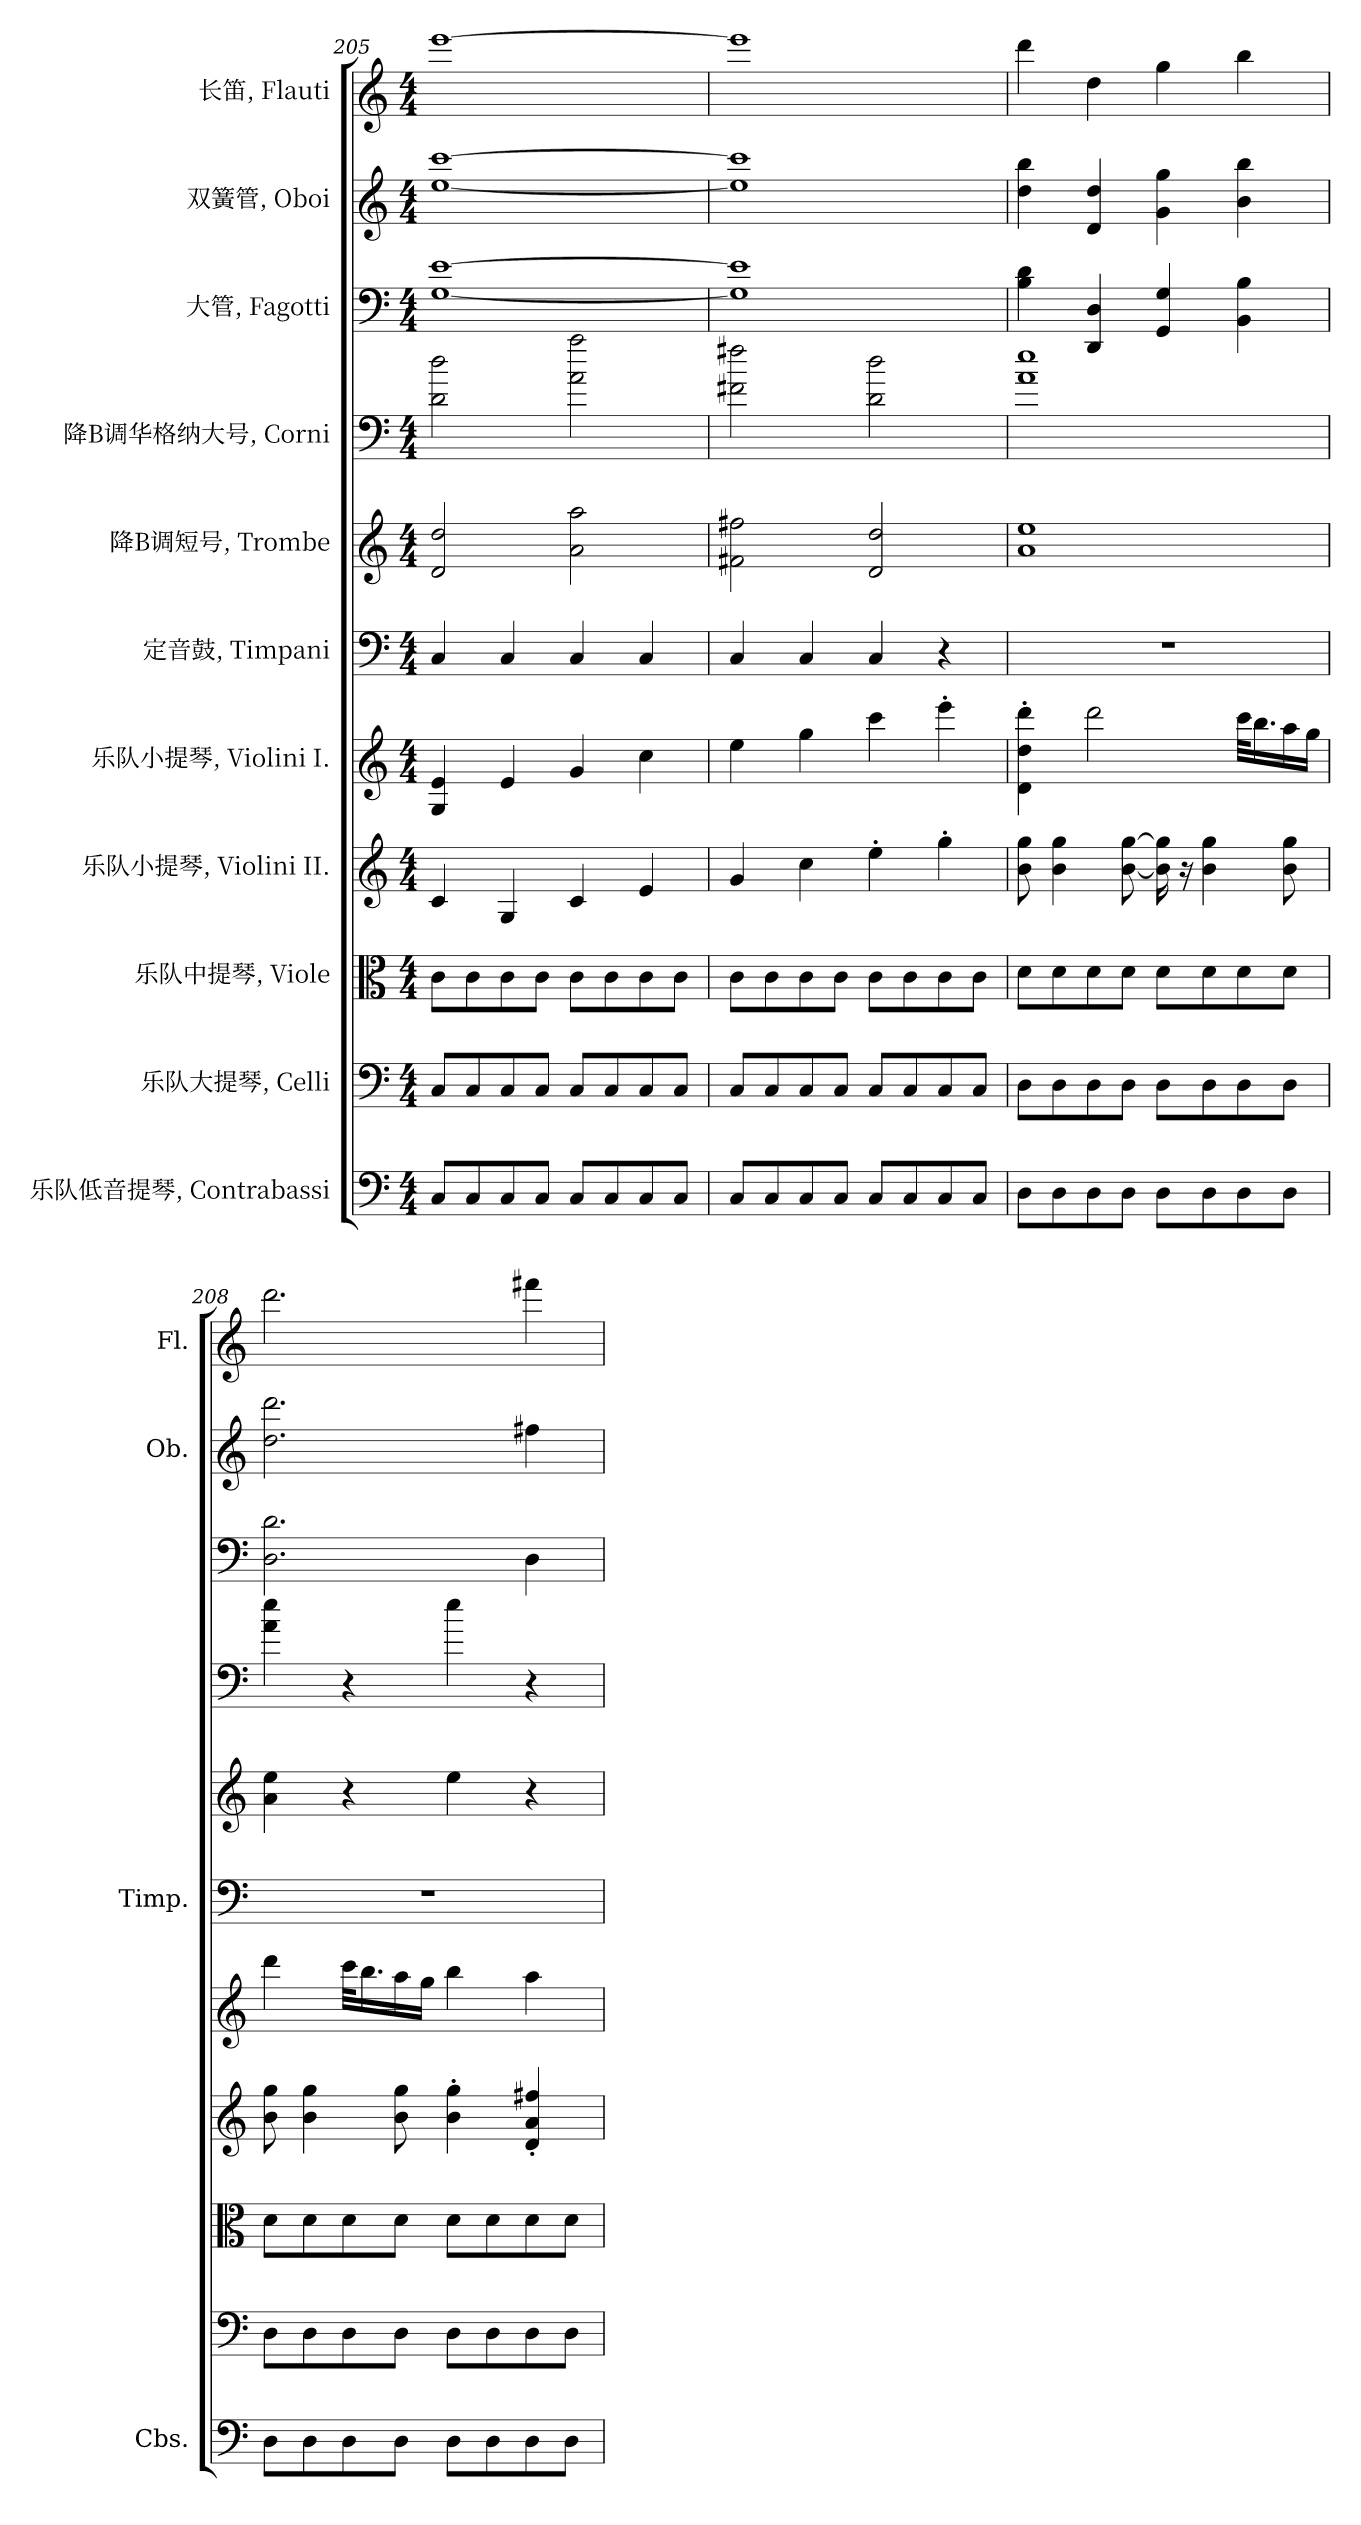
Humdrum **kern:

**kern	**kern	**kern	**kern	**kern	**kern	**kern	**kern	**kern	**kern	**kern
*part11	*part10	*part9	*part8	*part7	*part6	*part5	*part4	*part3	*part2	*part1
*staff11	*staff10	*staff9	*staff8	*staff7	*staff6	*staff5	*staff4	*staff3	*staff2	*staff1
*I"乐队低音提琴, Contrabassi	*I"乐队大提琴, Celli	*I"乐队中提琴, Viole	*I"乐队小提琴, Violini II.	*I"乐队小提琴, Violini I.	*I"定音鼓, Timpani	*I"降B调短号, Trombe	*I"降B调华格纳大号, Corni	*I"大管, Fagotti	*I"双簧管, Oboi	*I"长笛, Flauti
*I'Cbs.	*	*	*	*	*I'Timp.	*	*	*	*I'Ob.	*I'Fl.
*clefF4	*clefF4	*clefC3	*clefG2	*clefG2	*clefF4	*clefG2	*clefF4	*clefF4	*clefG2	*clefG2
*ITrd7c12	*	*	*	*	*	*ITrd1c2	*ITrd1c2	*	*	*
*k[]	*k[]	*k[]	*k[]	*k[]	*k[]	*k[b-e-]	*k[b-e-]	*k[]	*k[]	*k[]
*M4/4	*M4/4	*M4/4	*M4/4	*M4/4	*M4/4	*M4/4	*M4/4	*M4/4	*M4/4	*M4/4
=205	=205	=205	=205	=205	=205	=205	=205	=205	=205	=205
8CC/L	8C/L	8c\L	4c/	4G/ 4e/	4C/	2c/ 2cc/	2c\ 2cc\	[1G [1e	[1ee [1ccc	[1eee
8CC/	8C/	8c\	.	.	.	.	.	.	.	.
8CC/	8C/	8c\	4G/	4e/	4C/	.	.	.	.	.
8CC/J	8C/J	8c\J	.	.	.	.	.	.	.	.
8CC/L	8C/L	8c\L	4c/	4g/	4C/	2g\ 2gg\	2g\ 2gg\	.	.	.
8CC/	8C/	8c\	.	.	.	.	.	.	.	.
8CC/	8C/	8c\	4e/	4cc\	4C/	.	.	.	.	.
8CC/J	8C/J	8c\J	.	.	.	.	.	.	.	.
!!LO:PB:g=z
=206	=206	=206	=206	=206	=206	=206	=206	=206	=206	=206
8CC/L	8C/L	8c\L	4g/	4ee\	4C/	2en\ 2een\	2en\ 2een\	1G] 1e]	1ee] 1ccc]	1eee]
8CC/	8C/	8c\	.	.	.	.	.	.	.	.
8CC/	8C/	8c\	4cc\	4gg\	4C/	.	.	.	.	.
8CC/J	8C/J	8c\J	.	.	.	.	.	.	.	.
8CC/L	8C/L	8c\L	4ee'\	4ccc\	4C/	2c/ 2cc/	2c\ 2cc\	.	.	.
8CC/	8C/	8c\	.	.	.	.	.	.	.	.
8CC/	8C/	8c\	4gg'\	4eee'\	4r	.	.	.	.	.
8CC/J	8C/J	8c\J	.	.	.	.	.	.	.	.
=207	=207	=207	=207	=207	=207	=207	=207	=207	=207	=207
8DD\L	8D\L	8d\L	8b\ 8gg\	4d\' 4dd\' 4ddd\'	1r	1g 1dd	1g 1dd	4B\ 4d\	4dd\ 4bb\	4ddd\
8DD\	8D\	8d\	4b\ 4gg\	.	.	.	.	.	.	.
8DD\	8D\	8d\	.	2ddd\	.	.	.	4DD/ 4D/	4d/ 4dd/	4dd\
8DD\J	8D\J	8d\J	[8b\ [8gg\	.	.	.	.	.	.	.
8DD\L	8D\L	8d\L	16b\] 16gg\]	.	.	.	.	4GG/ 4G/	4g\ 4gg\	4gg\
.	.	.	16r	.	.	.	.	.	.	.
8DD\	8D\	8d\	4b\ 4gg\	.	.	.	.	.	.	.
8DD\	8D\	8d\	.	32ccc\KLL	.	.	.	4BB\ 4B\	4b\ 4bb\	4bb\
.	.	.	.	16.bb\	.	.	.	.	.	.
8DD\J	8D\J	8d\J	8b\ 8gg\	16aa\	.	.	.	.	.	.
.	.	.	.	16gg\JJ	.	.	.	.	.	.
=208	=208	=208	=208	=208	=208	=208	=208	=208	=208	=208
8DD\L	8D\L	8d\L	8b\ 8gg\	4ddd\	1r	4g\ 4dd\	4g\ 4dd\	2.D\ 2.d\	2.dd\ 2.ddd\	2.ddd\
8DD\	8D\	8d\	4b\ 4gg\	.	.	.	.	.	.	.
8DD\	8D\	8d\	.	32ccc\KLL	.	4r	4r	.	.	.
.	.	.	.	16.bb\	.	.	.	.	.	.
8DD\J	8D\J	8d\J	8b\ 8gg\	16aa\	.	.	.	.	.	.
.	.	.	.	16gg\JJ	.	.	.	.	.	.
8DD\L	8D\L	8d\L	4b\' 4gg\'	4bb\	.	4dd\	4dd\	.	.	.
8DD\	8D\	8d\	.	.	.	.	.	.	.	.
8DD\	8D\	8d\	4d/' 4a/' 4ff#X/'	4aa\	.	4r	4r	4D\	4ff#X\	4fff#X\
8DD\J	8D\J	8d\J	.	.	.	.	.	.	.	.
=	=	=	=	=	=	=	=	=	=	=
*-	*-	*-	*-	*-	*-	*-	*-	*-	*-	*-
